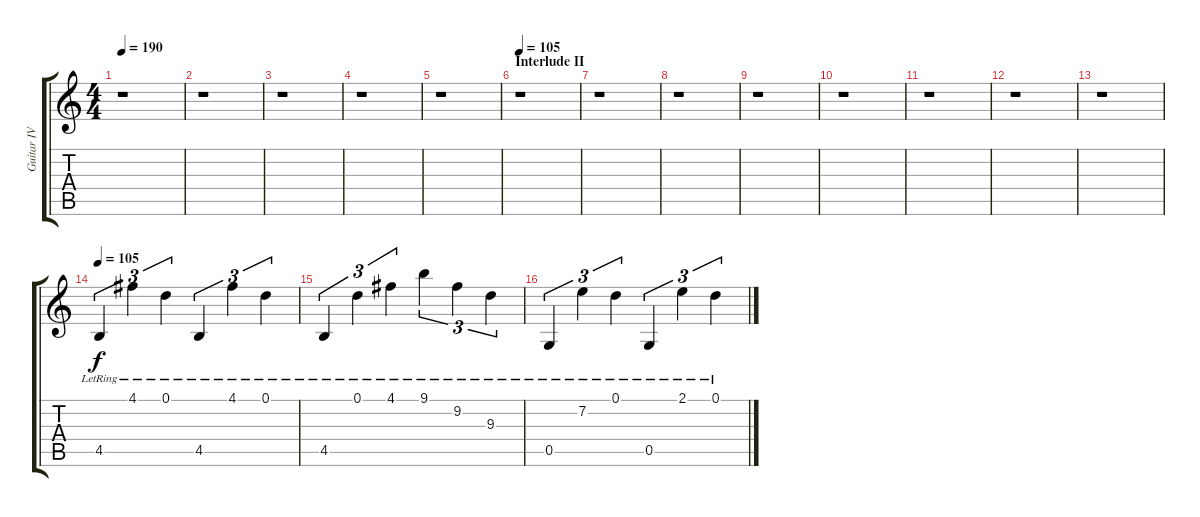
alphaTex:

\track ("Guitar IV" "Guitar IV") {instrument overdrivenguitar}
\staff {score tabs}
\tuning (D4 A3 F3 C3 G2 D2) {hide}
\ts (4 4)
\tempo 190
\clef g2
\ks c
r.1{dy f} |
r.1 |
r.1 |
r.1 |
r.1 |
\section ("" "Interlude II")
\tempo 105
r.1 |
r.1 |
r.1 |
r.1 |
r.1 |
r.1 |
r.1 |
r.1 |
\tempo 105
4.5{lr}.4{tu (3 2) volume 12} 4.1{lr}.4{tu (3 2)} 0.1{lr}.4{tu (3 2)} 4.5{lr}.4{tu (3 2)} 4.1{lr}.4{tu (3 2)} 0.1{lr}.4{tu (3 2)} |
4.5{lr}.4{tu (3 2)} 0.1{lr}.4{tu (3 2)} 4.1{lr}.4{tu (3 2)} 9.1{lr}.4{tu (3 2)} 9.2{lr}.4{tu (3 2)} 9.3{lr}.4{tu (3 2)} |
0.5{lr}.4{tu (3 2)} 7.2{lr}.4{tu (3 2)} 0.1{lr}.4{tu (3 2)} 0.5{lr}.4{tu (3 2)} 2.1{lr}.4{tu (3 2)} 0.1{lr}.4{tu (3 2)}
